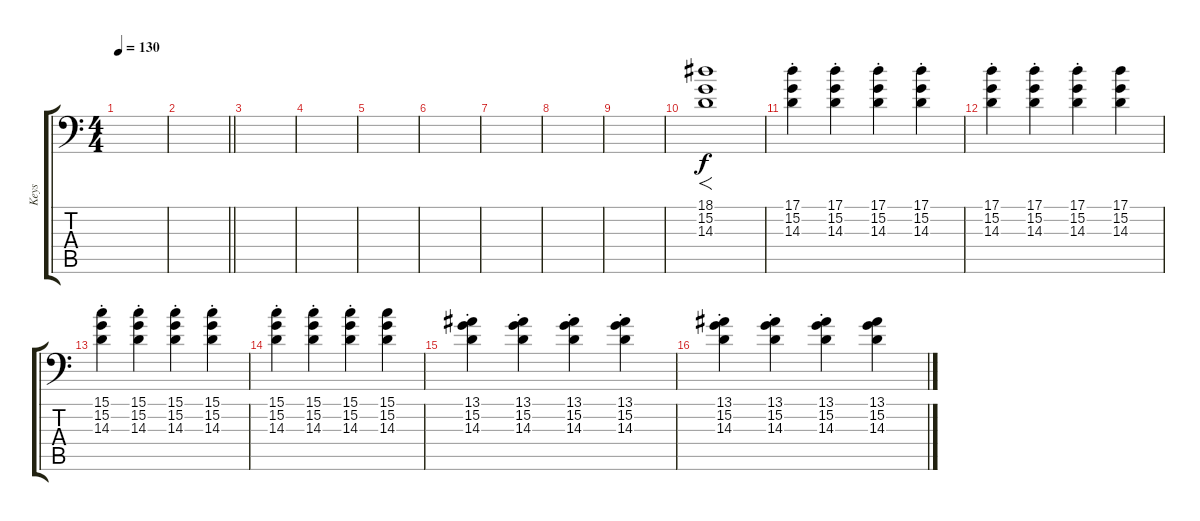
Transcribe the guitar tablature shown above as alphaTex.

\track ("Keys" "Keys") {instrument stringensemble1}
\staff {score tabs}
\tuning (A3 E3 C3 G2 D2 G1) {hide}
\ts (4 4)
\tempo 130
\clef f4
\ks c
|
\barLineRight lightlight
|
|
|
|
|
|
|
|
(18.1 15.2 14.3).1{f} |
(17.1{st} 15.2{st} 14.3{st}).4 (17.1{st} 15.2{st} 14.3{st}).4 (17.1{st} 15.2{st} 14.3{st}).4 (17.1{st} 15.2{st} 14.3{st}).4 |
(17.1{st} 15.2{st} 14.3{st}).4 (17.1{st} 15.2{st} 14.3{st}).4 (17.1{st} 15.2{st} 14.3{st}).4 (17.1 15.2 14.3).4 |
(15.1{st} 15.2{st} 14.3{st}).4 (15.1{st} 15.2{st} 14.3{st}).4 (15.1{st} 15.2{st} 14.3{st}).4 (15.1{st} 15.2{st} 14.3{st}).4 |
(15.1{st} 15.2{st} 14.3{st}).4 (15.1{st} 15.2{st} 14.3{st}).4 (15.1{st} 15.2{st} 14.3{st}).4 (15.1 15.2 14.3).4 |
(13.1{st} 15.2{st} 14.3{st}).4 (13.1{st} 15.2{st} 14.3{st}).4 (13.1{st} 15.2{st} 14.3{st}).4 (13.1{st} 15.2{st} 14.3{st}).4 |
(13.1{st} 15.2{st} 14.3{st}).4 (13.1{st} 15.2{st} 14.3{st}).4 (13.1{st} 15.2{st} 14.3{st}).4 (13.1 15.2 14.3).4
